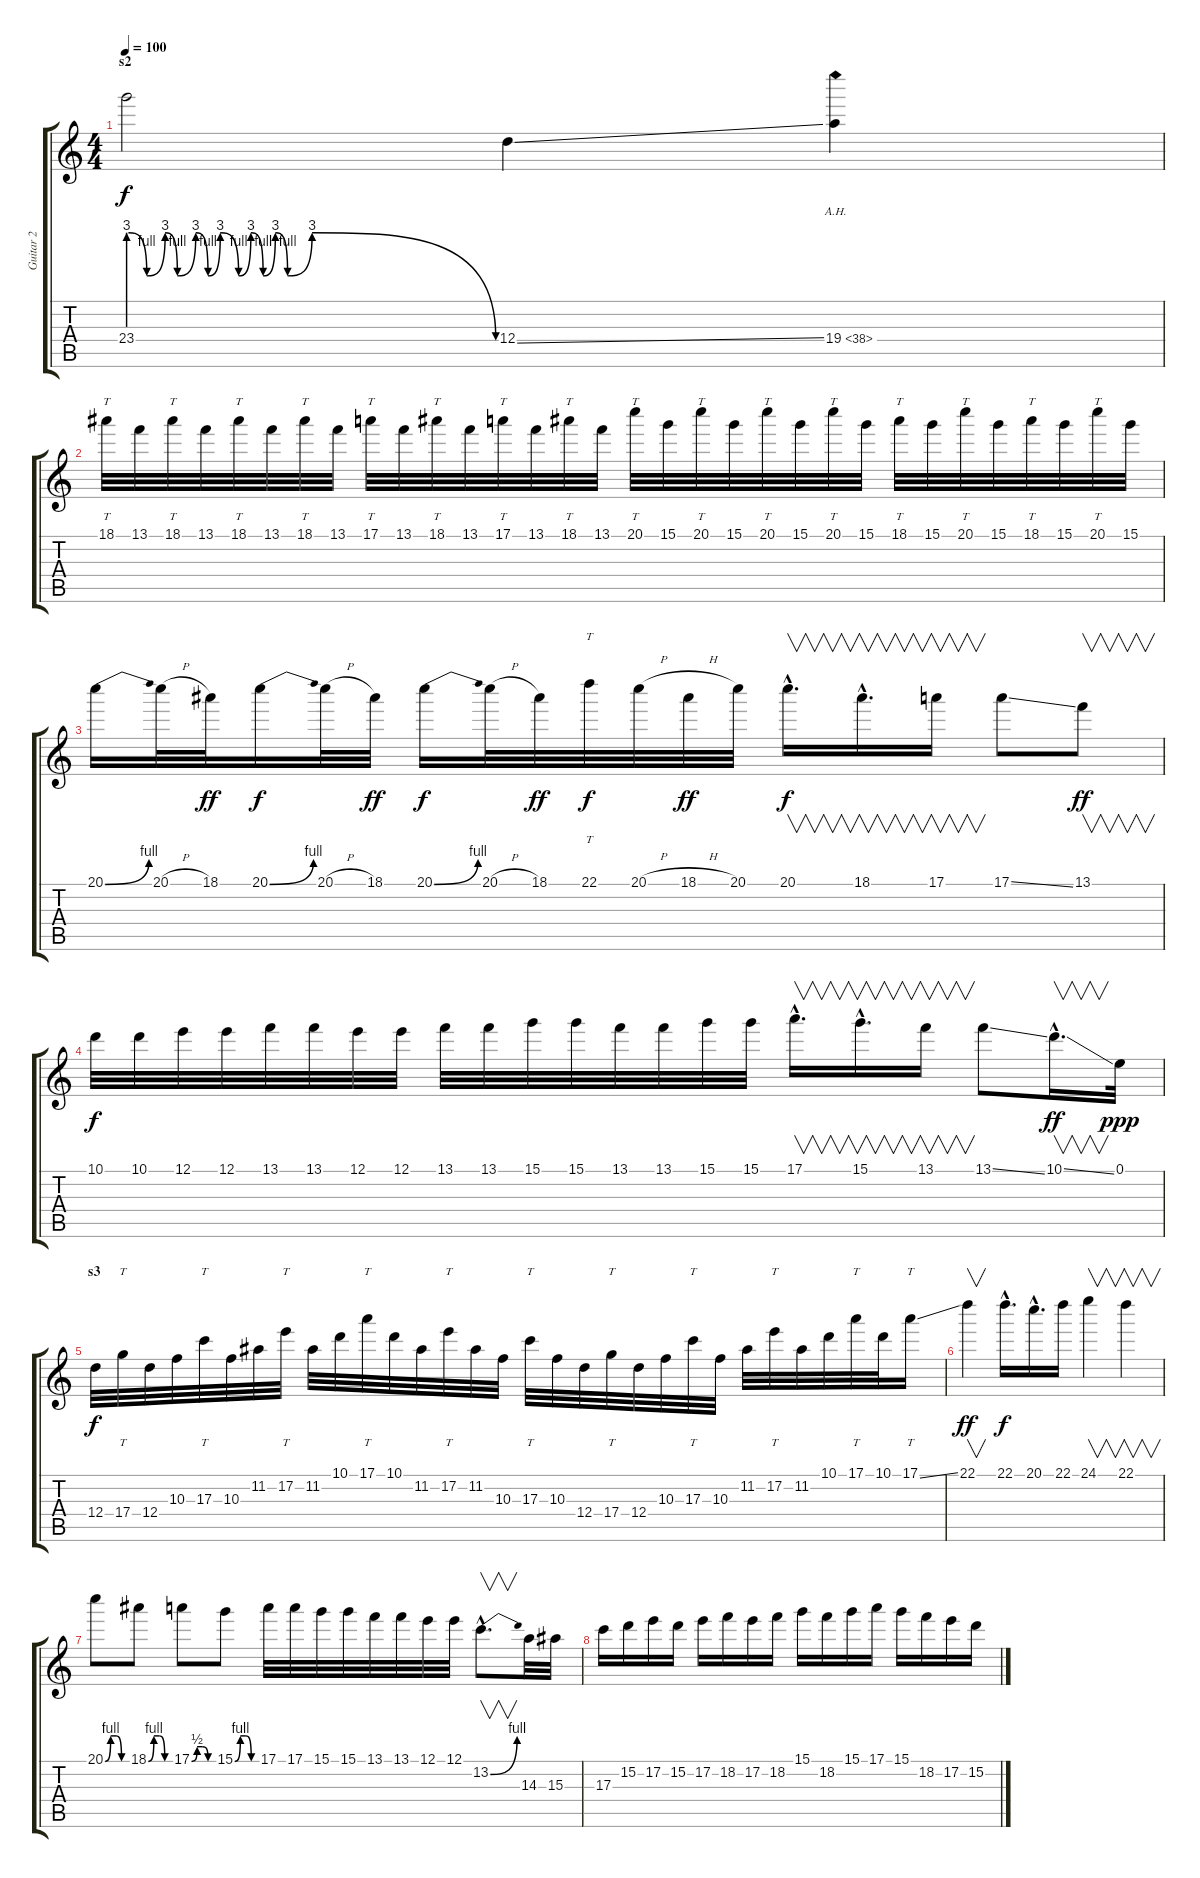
\track ("Guitar 2" "Guitar 2") {instrument distortionguitar}
\staff {score tabs}
\tuning (E4 B3 G3 D3 A2 E2) {hide}
\ts (4 4)
\section ("" "s2")
\tempo 100
\clef g2
\ks c
23.4{be (custom 0 12 3 4 6 12 8 4 11 12 13 4 15 12 18 4 20 12 22 4 24 12 26 4 30 12 60 0)}.2{dy f} 12.4{ss}.4 19.4{ah 19}.4 |
18.1.32{tt} 13.1.32 18.1.32{tt} 13.1.32 18.1.32{tt} 13.1.32 18.1.32{tt} 13.1.32 17.1.32{tt} 13.1.32 18.1.32{tt} 13.1.32 17.1.32{tt} 13.1.32 18.1.32{tt} 13.1.32 20.1.32{tt} 15.1.32 20.1.32{tt} 15.1.32 20.1.32{tt} 15.1.32 20.1.32{tt} 15.1.32 18.1.32{tt} 15.1.32 20.1.32{tt} 15.1.32 18.1.32{tt} 15.1.32 20.1.32{tt} 15.1.32 |
20.1{be (bend 0 0 60 4)}.16 20.1{h}.32 18.1.32{dy ff} 20.1{be (bend 0 0 60 4)}.16{dy f} 20.1{h}.32 18.1.32{dy ff} 20.1{be (bend 0 0 60 4)}.16{dy f} 20.1{h}.32 18.1.32{dy ff} 22.1.32{tt dy f} 20.1{h}.32 18.1{h}.32{dy ff} 20.1.32 20.1{hac}.16{v d dy f} 18.1{hac}.16{v d} 17.1.16{v} 17.1{ss}.8 13.1.8{v dy ff} |
10.1.32{dy f} 10.1.32 12.1.32 12.1.32 13.1.32 13.1.32 12.1.32 12.1.32 13.1.32 13.1.32 15.1.32 15.1.32 13.1.32 13.1.32 15.1.32 15.1.32 17.1{hac}.16{v d} 15.1{hac}.16{v d} 13.1.16{v} 13.1{ss}.8 10.1{ss hac}.16{v d dy ff} 0.1.32{dy ppp} |
\section ("" "s3")
12.4.32{dy f} 17.4.32{tt} 12.4.32 10.3.32 17.3.32{tt} 10.3.32 11.2.32 17.2.32{tt} 11.2.32 10.1.32 17.1.32{tt} 10.1.32 11.2.32 17.2.32{tt} 11.2.32 10.3.32 17.3.32{tt} 10.3.32 12.4.32 17.4.32{tt} 12.4.32 10.3.32 17.3.32{tt} 10.3.32 11.2.32 17.2.32{tt} 11.2.32 10.1.32 17.1.32{tt} 10.1.32 17.1{ss}.16{tt} |
22.1.4{v dy ff} 22.1{hac}.16{d dy f} 20.1{hac}.16{d} 22.1.16 24.1.4{v} 22.1.4{v} |
20.1{be (custom 0 0 15 4 30 4 45 0 60 0)}.8 18.1{be (custom 0 0 15 4 30 4 45 0 60 0)}.8 17.1{be (custom 0 0 15 2 30 2 45 0 60 0)}.8 15.1{be (custom 0 0 15 4 30 4 45 0 60 0)}.8 17.1.32 17.1.32 15.1.32 15.1.32 13.1.32 13.1.32 12.1.32 12.1.32 13.2{be (bend 0 0 60 4) hac}.8{v d} 14.3.32 15.3.32 |
17.3.16 15.2.16 17.2.16 15.2.16 17.2.16 18.2.16 17.2.16 18.2.16 15.1.16 18.2.16 15.1.16 17.1.16 15.1.16 18.2.16 17.2.16 15.2.16
